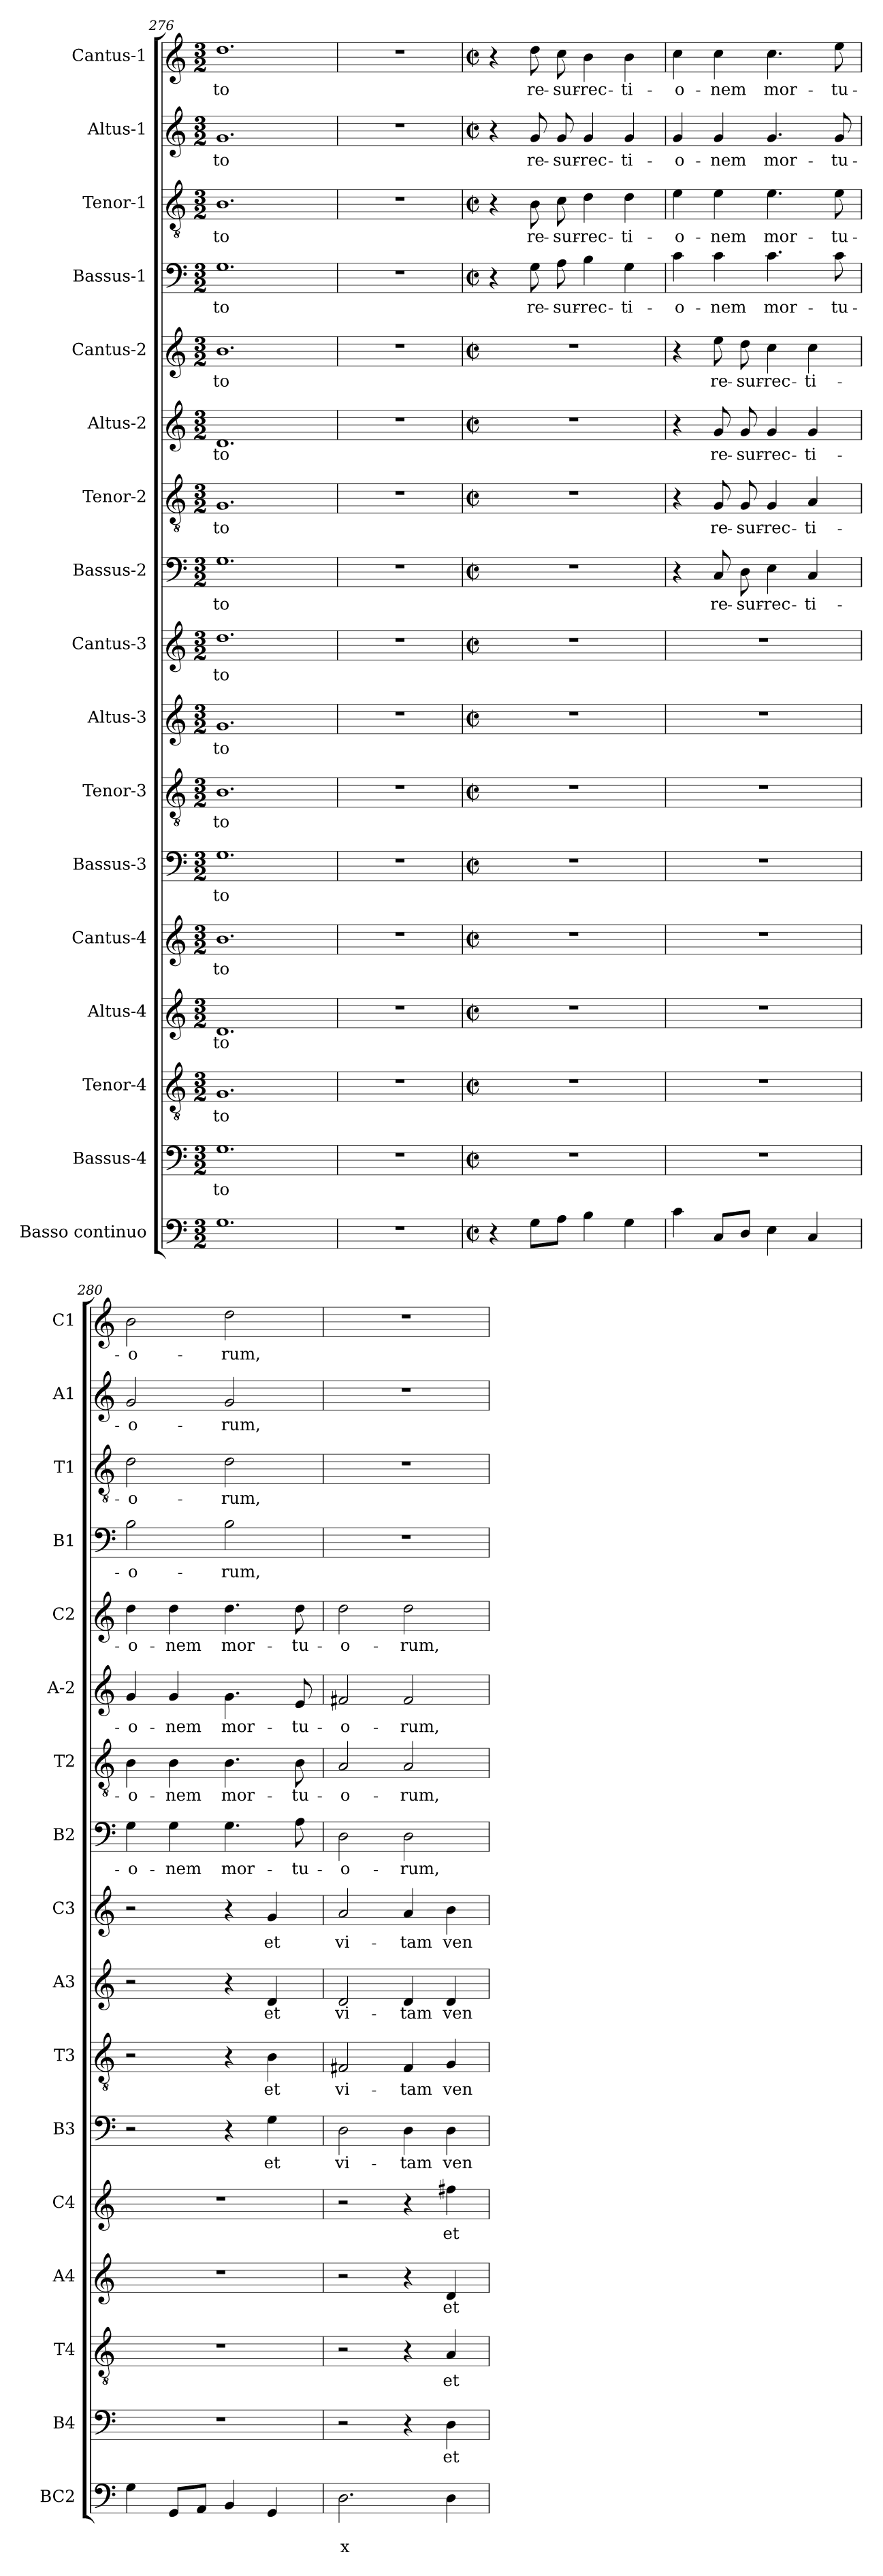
**kern	**text	**text	**kern	**text	**kern	**text	**kern	**text	**kern	**text	**kern	**text	**kern	**text	**kern	**text	**kern	**text	**kern	**text	**kern	**text	**kern	**text	**kern	**text	**kern	**text	**kern	**text	**kern	**text	**kern	**text
*part17	*part17	*part17	*part16	*part16	*part15	*part15	*part14	*part14	*part13	*part13	*part12	*part12	*part11	*part11	*part10	*part10	*part9	*part9	*part8	*part8	*part7	*part7	*part6	*part6	*part5	*part5	*part4	*part4	*part3	*part3	*part2	*part2	*part1	*part1
*staff17	*staff17	*staff17	*staff16	*staff16	*staff15	*staff15	*staff14	*staff14	*staff13	*staff13	*staff12	*staff12	*staff11	*staff11	*staff10	*staff10	*staff9	*staff9	*staff8	*staff8	*staff7	*staff7	*staff6	*staff6	*staff5	*staff5	*staff4	*staff4	*staff3	*staff3	*staff2	*staff2	*staff1	*staff1
*I"Basso continuo	*	*	*I"Bassus-4	*	*I"Tenor-4	*	*I"Altus-4	*	*I"Cantus-4	*	*I"Bassus-3	*	*I"Tenor-3	*	*I"Altus-3	*	*I"Cantus-3	*	*I"Bassus-2	*	*I"Tenor-2	*	*I"Altus-2	*	*I"Cantus-2	*	*I"Bassus-1	*	*I"Tenor-1	*	*I"Altus-1	*	*I"Cantus-1	*
*I'BC2	*	*	*I'B4	*	*I'T4	*	*I'A4	*	*I'C4	*	*I'B3	*	*I'T3	*	*I'A3	*	*I'C3	*	*I'B2	*	*I'T2	*	*I'A-2	*	*I'C2	*	*I'B1	*	*I'T1	*	*I'A1	*	*I'C1	*
*clefF4	*	*	*clefF4	*	*clefGv2	*	*clefG2	*	*clefG2	*	*clefF4	*	*clefGv2	*	*clefG2	*	*clefG2	*	*clefF4	*	*clefGv2	*	*clefG2	*	*clefG2	*	*clefF4	*	*clefGv2	*	*clefG2	*	*clefG2	*
*k[]	*	*	*k[]	*	*k[]	*	*k[]	*	*k[]	*	*k[]	*	*k[]	*	*k[]	*	*k[]	*	*k[]	*	*k[]	*	*k[]	*	*k[]	*	*k[]	*	*k[]	*	*k[]	*	*k[]	*
*C:	*	*	*C:	*	*C:	*	*C:	*	*C:	*	*C:	*	*C:	*	*C:	*	*C:	*	*C:	*	*C:	*	*C:	*	*C:	*	*C:	*	*C:	*	*C:	*	*C:	*
*M3/2	*	*	*M3/2	*	*M3/2	*	*M3/2	*	*M3/2	*	*M3/2	*	*M3/2	*	*M3/2	*	*M3/2	*	*M3/2	*	*M3/2	*	*M3/2	*	*M3/2	*	*M3/2	*	*M3/2	*	*M3/2	*	*M3/2	*
=276	=276	=276	=276	=276	=276	=276	=276	=276	=276	=276	=276	=276	=276	=276	=276	=276	=276	=276	=276	=276	=276	=276	=276	=276	=276	=276	=276	=276	=276	=276	=276	=276	=276	=276
!	!	!	!	!LO:LY:b	!	!LO:LY:b	!	!LO:LY:b	!	!LO:LY:b	!	!LO:LY:b	!	!LO:LY:b	!	!LO:LY:b	!	!LO:LY:b	!	!LO:LY:b	!	!LO:LY:b	!	!LO:LY:b	!	!LO:LY:b	!	!LO:LY:b	!	!LO:LY:b	!	!LO:LY:b	!	!LO:LY:b
1.G	.	.	1.G	-to	1.G	-to	1.d	-to	1.b	-to	1.G	-to	1.B	-to	1.g	-to	1.dd	-to	1.G	-to	1.G	-to	1.d	-to	1.b	-to	1.G	-to	1.B	-to	1.g	-to	1.dd	-to
=277	=277	=277	=277	=277	=277	=277	=277	=277	=277	=277	=277	=277	=277	=277	=277	=277	=277	=277	=277	=277	=277	=277	=277	=277	=277	=277	=277	=277	=277	=277	=277	=277	=277	=277
1.r	.	.	1.r	.	1.r	.	1.r	.	1.r	.	1.r	.	1.r	.	1.r	.	1.r	.	1.r	.	1.r	.	1.r	.	1.r	.	1.r	.	1.r	.	1.r	.	1.r	.
=278	=278	=278	=278	=278	=278	=278	=278	=278	=278	=278	=278	=278	=278	=278	=278	=278	=278	=278	=278	=278	=278	=278	=278	=278	=278	=278	=278	=278	=278	=278	=278	=278	=278	=278
*M2/2	*	*	*M2/2	*	*M2/2	*	*M2/2	*	*M2/2	*	*M2/2	*	*M2/2	*	*M2/2	*	*M2/2	*	*M2/2	*	*M2/2	*	*M2/2	*	*M2/2	*	*M2/2	*	*M2/2	*	*M2/2	*	*M2/2	*
*met(c|)	*	*	*met(c|)	*	*met(c|)	*	*met(c|)	*	*met(c|)	*	*met(c|)	*	*met(c|)	*	*met(c|)	*	*met(c|)	*	*met(c|)	*	*met(c|)	*	*met(c|)	*	*met(c|)	*	*met(c|)	*	*met(c|)	*	*met(c|)	*	*met(c|)	*
4r	.	.	1r	.	1r	.	1r	.	1r	.	1r	.	1r	.	1r	.	1r	.	1r	.	1r	.	1r	.	1r	.	4r	.	4r	.	4r	.	4r	.
!	!	!	!	!	!	!	!	!	!	!	!	!	!	!	!	!	!	!	!	!	!	!	!	!	!	!	!	!LO:LY:b	!	!LO:LY:b	!	!LO:LY:b	!	!LO:LY:b
8G\L	.	.	.	.	.	.	.	.	.	.	.	.	.	.	.	.	.	.	.	.	.	.	.	.	.	.	8G\	re-	8B\	re-	8g/	re-	8dd\	re-
!	!	!	!	!	!	!	!	!	!	!	!	!	!	!	!	!	!	!	!	!	!	!	!	!	!	!	!	!LO:LY:b	!	!LO:LY:b	!	!LO:LY:b	!	!LO:LY:b
8A\J	.	.	.	.	.	.	.	.	.	.	.	.	.	.	.	.	.	.	.	.	.	.	.	.	.	.	8A\	-sur-	8c\	-sur-	8g/	-sur-	8cc\	-sur-
!	!	!	!	!	!	!	!	!	!	!	!	!	!	!	!	!	!	!	!	!	!	!	!	!	!	!	!	!LO:LY:b	!	!LO:LY:b	!	!LO:LY:b	!	!LO:LY:b
4B\	.	.	.	.	.	.	.	.	.	.	.	.	.	.	.	.	.	.	.	.	.	.	.	.	.	.	4B\	-rec-	4d\	-rec-	4g/	-rec-	4b\	-rec-
!	!	!	!	!	!	!	!	!	!	!	!	!	!	!	!	!	!	!	!	!	!	!	!	!	!	!	!	!LO:LY:b	!	!LO:LY:b	!	!LO:LY:b	!	!LO:LY:b
4G\	.	.	.	.	.	.	.	.	.	.	.	.	.	.	.	.	.	.	.	.	.	.	.	.	.	.	4G\	-ti-	4d\	-ti-	4g/	-ti-	4b\	-ti-
=279	=279	=279	=279	=279	=279	=279	=279	=279	=279	=279	=279	=279	=279	=279	=279	=279	=279	=279	=279	=279	=279	=279	=279	=279	=279	=279	=279	=279	=279	=279	=279	=279	=279	=279
!	!	!	!	!	!	!	!	!	!	!	!	!	!	!	!	!	!	!	!	!	!	!	!	!	!	!	!	!LO:LY:b	!	!LO:LY:b	!	!LO:LY:b	!	!LO:LY:b
4c\	.	.	1r	.	1r	.	1r	.	1r	.	1r	.	1r	.	1r	.	1r	.	4r	.	4r	.	4r	.	4r	.	4c\	-o-	4e\	-o-	4g/	-o-	4cc\	-o-
!	!	!	!	!	!	!	!	!	!	!	!	!	!	!	!	!	!	!	!	!LO:LY:b	!	!LO:LY:b	!	!LO:LY:b	!	!LO:LY:b	!	!LO:LY:b	!	!LO:LY:b	!	!LO:LY:b	!	!LO:LY:b
8C/L	.	.	.	.	.	.	.	.	.	.	.	.	.	.	.	.	.	.	8C/	re-	8G/	re-	8g/	re-	8ee\	re-	4c\	-nem	4e\	-nem	4g/	-nem	4cc\	-nem
!	!	!	!	!	!	!	!	!	!	!	!	!	!	!	!	!	!	!	!	!LO:LY:b	!	!LO:LY:b	!	!LO:LY:b	!	!LO:LY:b	!	!	!	!	!	!	!	!
8D/J	.	.	.	.	.	.	.	.	.	.	.	.	.	.	.	.	.	.	8D\	-sur-	8G/	-sur-	8g/	-sur-	8dd\	-sur-	.	.	.	.	.	.	.	.
!	!	!	!	!	!	!	!	!	!	!	!	!	!	!	!	!	!	!	!	!LO:LY:b	!	!LO:LY:b	!	!LO:LY:b	!	!LO:LY:b	!	!LO:LY:b	!	!LO:LY:b	!	!LO:LY:b	!	!LO:LY:b
4E\	.	.	.	.	.	.	.	.	.	.	.	.	.	.	.	.	.	.	4E\	-rec-	4G/	-rec-	4g/	-rec-	4cc\	-rec-	4.c\	mor-	4.e\	mor-	4.g/	mor-	4.cc\	mor-
!	!	!	!	!	!	!	!	!	!	!	!	!	!	!	!	!	!	!	!	!LO:LY:b	!	!LO:LY:b	!	!LO:LY:b	!	!LO:LY:b	!	!	!	!	!	!	!	!
4C/	.	.	.	.	.	.	.	.	.	.	.	.	.	.	.	.	.	.	4C/	-ti-	4A/	-ti-	4g/	-ti-	4cc\	-ti-	.	.	.	.	.	.	.	.
!	!	!	!	!	!	!	!	!	!	!	!	!	!	!	!	!	!	!	!	!	!	!	!	!	!	!	!	!LO:LY:b	!	!LO:LY:b	!	!LO:LY:b	!	!LO:LY:b
.	.	.	.	.	.	.	.	.	.	.	.	.	.	.	.	.	.	.	.	.	.	.	.	.	.	.	8c\	-tu-	8e\	-tu-	8g/	-tu-	8ee\	-tu-
!!LO:PB:g=z
=280	=280	=280	=280	=280	=280	=280	=280	=280	=280	=280	=280	=280	=280	=280	=280	=280	=280	=280	=280	=280	=280	=280	=280	=280	=280	=280	=280	=280	=280	=280	=280	=280	=280	=280
!	!	!	!	!	!	!	!	!	!	!	!	!	!	!	!	!	!	!	!	!LO:LY:b	!	!LO:LY:b	!	!LO:LY:b	!	!LO:LY:b	!	!LO:LY:b	!	!LO:LY:b	!	!LO:LY:b	!	!LO:LY:b
4G\	.	.	1r	.	1r	.	1r	.	1r	.	2r	.	2r	.	2r	.	2r	.	4G\	-o-	4B\	-o-	4g/	-o-	4dd\	-o-	2B\	-o-	2d\	-o-	2g/	-o-	2b\	-o-
!	!	!	!	!	!	!	!	!	!	!	!	!	!	!	!	!	!	!	!	!LO:LY:b	!	!LO:LY:b	!	!LO:LY:b	!	!LO:LY:b	!	!	!	!	!	!	!	!
8GG/L	.	.	.	.	.	.	.	.	.	.	.	.	.	.	.	.	.	.	4G\	-nem	4B\	-nem	4g/	-nem	4dd\	-nem	.	.	.	.	.	.	.	.
8AA/J	.	.	.	.	.	.	.	.	.	.	.	.	.	.	.	.	.	.	.	.	.	.	.	.	.	.	.	.	.	.	.	.	.	.
!	!	!	!	!	!	!	!	!	!	!	!	!	!	!	!	!	!	!	!	!LO:LY:b	!	!LO:LY:b	!	!LO:LY:b	!	!LO:LY:b	!	!LO:LY:b	!	!LO:LY:b	!	!LO:LY:b	!	!LO:LY:b
4BB/	.	.	.	.	.	.	.	.	.	.	4r	.	4r	.	4r	.	4r	.	4.G\	mor-	4.B\	mor-	4.g\	mor-	4.dd\	mor-	2B\	-rum,	2d\	-rum,	2g/	-rum,	2dd\	-rum,
!	!	!	!	!	!	!	!	!	!	!	!	!LO:LY:b	!	!LO:LY:b	!	!LO:LY:b	!	!LO:LY:b	!	!	!	!	!	!	!	!	!	!	!	!	!	!	!	!
4GG/	.	.	.	.	.	.	.	.	.	.	4G\	et	4B\	et	4d/	et	4g/	et	.	.	.	.	.	.	.	.	.	.	.	.	.	.	.	.
!	!	!	!	!	!	!	!	!	!	!	!	!	!	!	!	!	!	!	!	!LO:LY:b	!	!LO:LY:b	!	!LO:LY:b	!	!LO:LY:b	!	!	!	!	!	!	!	!
.	.	.	.	.	.	.	.	.	.	.	.	.	.	.	.	.	.	.	8A\	-tu-	8B\	-tu-	8e/	-tu-	8dd\	-tu-	.	.	.	.	.	.	.	.
=281	=281	=281	=281	=281	=281	=281	=281	=281	=281	=281	=281	=281	=281	=281	=281	=281	=281	=281	=281	=281	=281	=281	=281	=281	=281	=281	=281	=281	=281	=281	=281	=281	=281	=281
!	!	!LO:LY:b	!	!	!	!	!	!	!	!	!	!LO:LY:b	!	!LO:LY:b	!	!LO:LY:b	!	!LO:LY:b	!	!LO:LY:b	!	!LO:LY:b	!	!LO:LY:b	!	!LO:LY:b	!	!	!	!	!	!	!	!
2.D\	.	x	2r	.	2r	.	2r	.	2r	.	2D\	vi-	2F#X/	vi-	2d/	vi-	2a/	vi-	2D\	-o-	2A/	-o-	2f#X/	-o-	2dd\	-o-	1r	.	1r	.	1r	.	1r	.
!	!	!	!	!	!	!	!	!	!	!	!	!LO:LY:b	!	!LO:LY:b	!	!LO:LY:b	!	!LO:LY:b	!	!LO:LY:b	!	!LO:LY:b	!	!LO:LY:b	!	!LO:LY:b	!	!	!	!	!	!	!	!
.	.	.	4r	.	4r	.	4r	.	4r	.	4D\	-tam	4F#/	-tam	4d/	-tam	4a/	-tam	2D\	-rum,	2A/	-rum,	2f#/	-rum,	2dd\	-rum,	.	.	.	.	.	.	.	.
!	!	!	!	!LO:LY:b	!	!LO:LY:b	!	!LO:LY:b	!	!LO:LY:b	!	!LO:LY:b	!	!LO:LY:b	!	!LO:LY:b	!	!LO:LY:b	!	!	!	!	!	!	!	!	!	!	!	!	!	!	!	!
4D\	.	.	4D\	et	4A/	et	4d/	et	4ff#X\	et	4D\	ven-	4G/	ven-	4d/	ven-	4b\	ven-	.	.	.	.	.	.	.	.	.	.	.	.	.	.	.	.
=	=	=	=	=	=	=	=	=	=	=	=	=	=	=	=	=	=	=	=	=	=	=	=	=	=	=	=	=	=	=	=	=	=	=
*-	*-	*-	*-	*-	*-	*-	*-	*-	*-	*-	*-	*-	*-	*-	*-	*-	*-	*-	*-	*-	*-	*-	*-	*-	*-	*-	*-	*-	*-	*-	*-	*-	*-	*-
